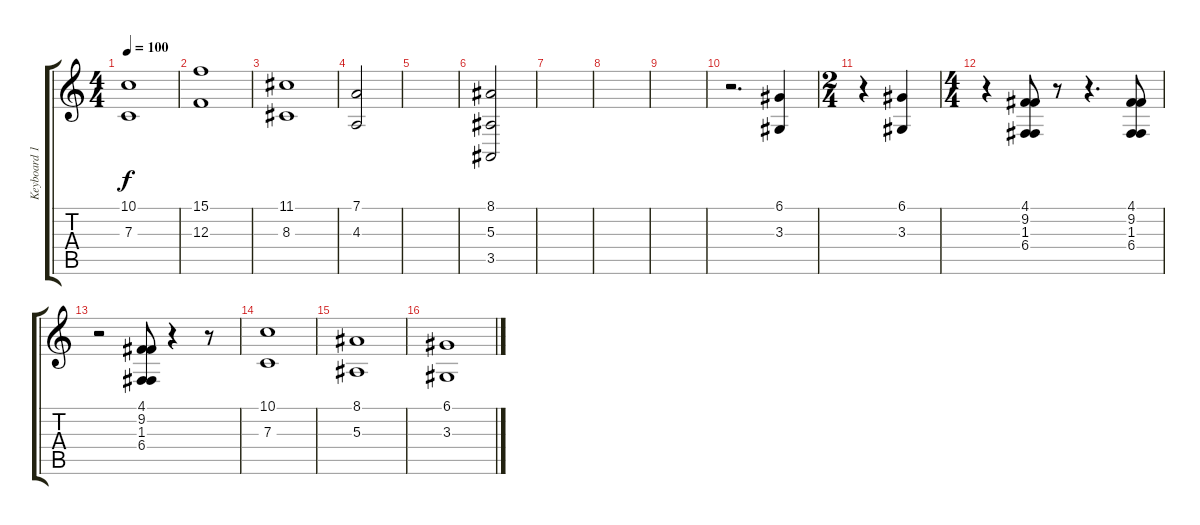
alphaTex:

\track ("Keyboard 1" "Keyboard 1") {instrument stringensemble1}
\staff {score tabs}
\tuning (D4 A3 F3 C3 G2 C2) {hide}
\ts (4 4)
\tempo 100
\clef g2
\ks c
(10.1 7.3).1{dy f} |
(15.1 12.3).1 |
(11.1 8.3).1 |
(7.1 4.3).2 |
|
(8.1 5.3 3.5).2 |
|
|
|
r.2{d} (6.1 3.3).4 |
\ts (2 4)
r.4 (6.1 3.3).4 |
\ts (4 4)
r.4 (4.1 9.2 1.3 6.4).8 r.8 r.4{d} (4.1 9.2 1.3 6.4).8 |
r.2 (4.1 9.2 1.3 6.4).8 r.4 r.8 |
(10.1 7.3).1 |
(8.1 5.3).1 |
(6.1 3.3).1
